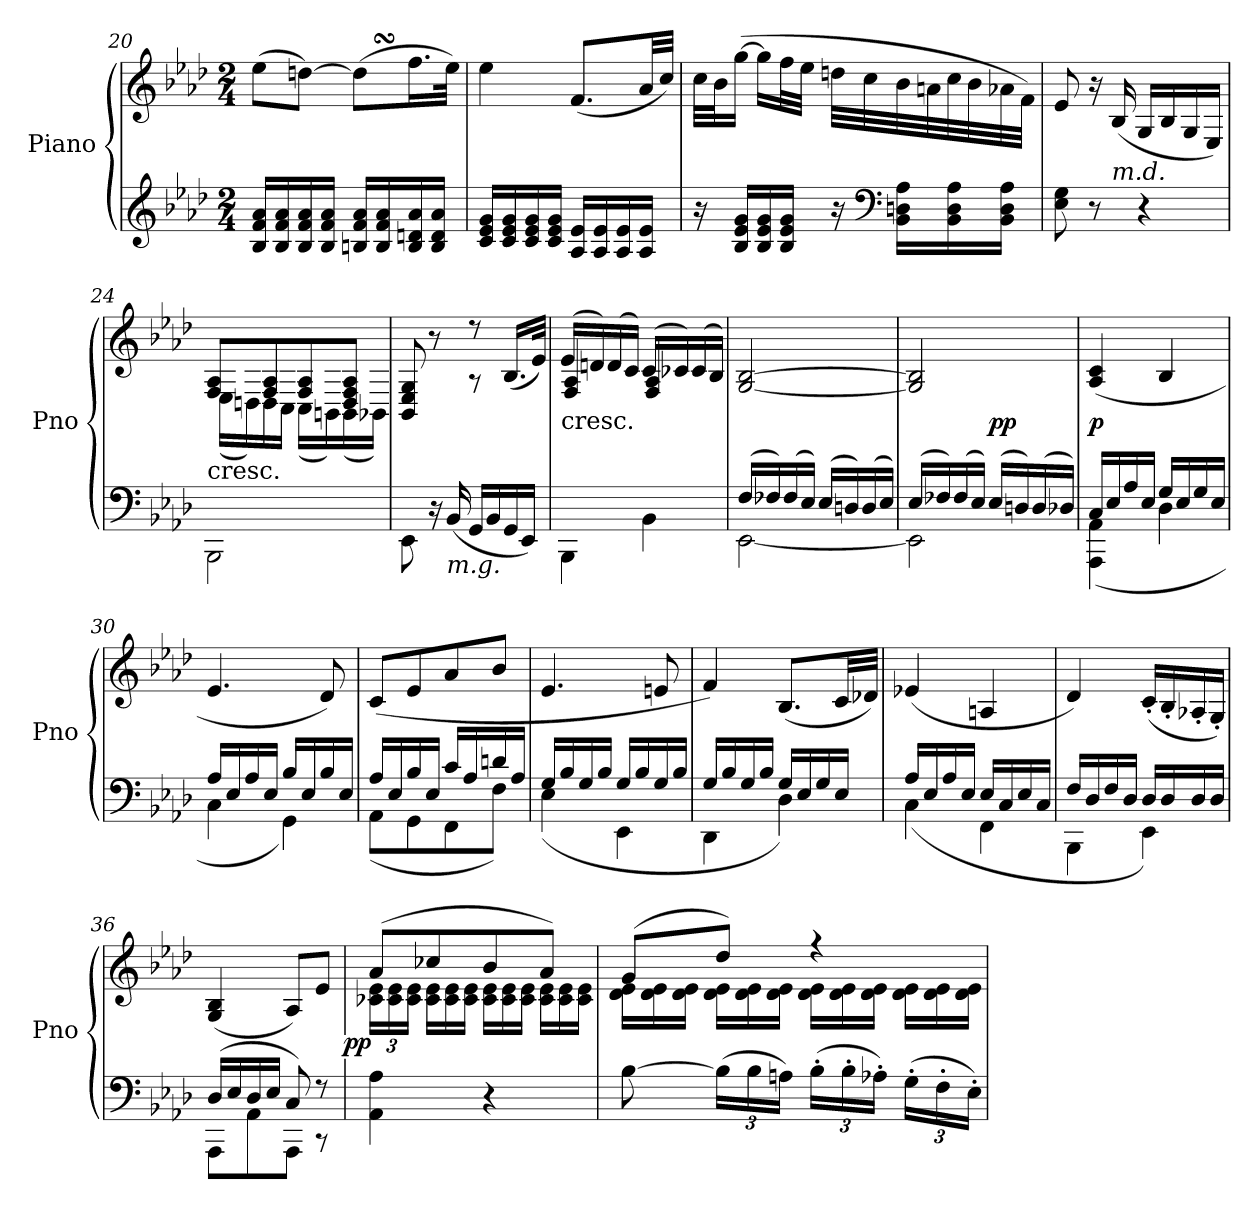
**kern	**kern	**dynam
*part1	*part1	*part1
*staff2	*staff1	*staff1/2
*I"Piano	*	*
*I'Pno	*	*
*clefG2	*clefG2	*
*k[b-e-a-d-]	*k[b-e-a-d-]	*
*A-:	*A-:	*
*M2/4	*M2/4	*
=20	=20	=20
16B- 16f 16a-LL	(8ee-L	.
16B- 16f 16a-	.	.
16B- 16f 16a-	[8ddnJ)	.
16B- 16f 16a-JJ	.	.
16Bn 16f 16a-LL	(8ddSsSL]	.
16B 16f 16a-	.	.
16B 16dn 16a-	16.ffL	.
16B 16d 16a-JJ	.	.
.	32ee-JJk)	.
=21	=21	=21
16c 16e- 16gLL	4ee-	.
16c 16e- 16g	.	.
16c 16e- 16g	.	.
16c 16e- 16gJJ	.	.
16A- 16e-LL	(8.fL	.
16A- 16e-	.	.
16A- 16e-	.	.
16A- 16e-JJ	32a-LL	.
.	32ccJJJ)	.
=22	=22	=22
16r	32ccLLL	.
.	32b-J	.
16B- 16e- 16gLL	([16ggJJ	.
16B- 16e- 16g	16ggLL]	.
16B- 16e- 16gJJ	32ffL	.
.	32ee-JJJ	.
16r	32ddn\LLL	.
.	32cc\	.
*clefF4	*	*
16BB- 16Dn 16A-LL	32b-\	.
.	32an\	.
16BB- 16D 16A-	32cc\	.
.	32b-\	.
16BB- 16D 16A-JJ	32a-X\	.
.	32f\JJJ)	.
=23	=23	=23
*^	*	*
8E- 8G	8.ryy	8e-	.
8r	.	16r	.
!	!LO:TX:a:i:t=m.d.	!	!
.	4ryy	(16B-/	.
4r	.	16G/LL	.
.	.	16B-/	.
.	.	16G/	.
.	16ryy	16E-/JJ)	.
=24	=24	=24	=24
*	*	*^	*
!	!	!LO:TX:c:t=cresc.	!	!
*v	*v	*	*	*
2BBB-\	8F/ 8A-/L	(<16E-\LL	.
.	.	16Dn\)	.
.	8F/ 8A-/	16D\	.
.	.	16C\JJ	.
.	8F/ 8A-/	(<16C\LL	.
.	.	16BBn\)	.
.	8D/ 8F/ 8A-/J	(<16BB\	.
.	.	16BB-X\JJ)	.
=25	=25	=25	=25
8EE-\	4ryy	8BB-/ 8E-/ 8G/	.
16r	.	8r	.
!LO:TX:b:i:t=m.g.	!	!	!
(16BB-	.	.	.
16GGLL	8r	8r	.
16BB-	.	.	.
16GG	(16.B-LL	8ryy	.
16EE-JJ)	.	.	.
.	32e-JJk)	.	.
=26	=26	=26	=26
!	!LO:TX:c:t=cresc.	!	!
4BBB-\	(16e-LL	4F/ 4A-/	.
.	16dn)	.	.
.	(16d	.	.
.	16cJJ)	.	.
4BB-\	(16cLL	4F/ 4A-/	.
.	16c-X)	.	.
.	(16c-	.	.
.	16B-JJ)	.	.
*	*v	*v	*
=27	=27	=27
*^	*	*
(<16FLL	[2EE-	[2G [2B-	.
16F-X)	.	.	.
(<16F-	.	.	.
16E-JJ)	.	.	.
(<16E-LL	.	.	.
16Dn)	.	.	.
(<16D	.	.	.
16E-JJ)	.	.	.
=28	=28	=28	=28
*	*	*^	*
(<16E-LL	2EE-]	2G] 2B-]	4ryy	.
16F-X)	.	.	.	.
(<16F-	.	.	.	.
16E-JJ)	.	.	.	.
(<16E-LL	.	.	4ryy	pp
16Dn)	.	.	.	.
(<16D	.	.	.	.
16D-XJJ)	.	.	.	.
*	*	*v	*v	*
=29	=29	=29	=29
16CLL	(4AAA- 4AA-	(>4A- 4c	p
16E-	.	.	.
16A-	.	.	.
16E-JJ	.	.	.
16GLL	4D-	4B-	.
16E-	.	.	.
16G	.	.	.
16E-JJ	.	.	.
=30	=30	=30	=30
16A-LL	4C	4.e-	.
16E-	.	.	.
16A-	.	.	.
16E-JJ	.	.	.
16B-LL	4GG)	.	.
16E-	.	.	.
16B-	.	8d-)	.
16E-JJ	.	.	.
=31	=31	=31	=31
16A-LL	(8AA-L	(>8cL	.
16E-	.	.	.
16B-	8GG	8e-	.
16E-JJ	.	.	.
16cLL	8FF	8a-	.
16A-	.	.	.
16dn	8FJ)	8b-J	.
16A-JJ	.	.	.
=32	=32	=32	=32
16GLL	(4E-	4.e-	.
16B-	.	.	.
16G	.	.	.
16B-JJ	.	.	.
16GLL	4EE-	.	.
16B-	.	.	.
16G	.	8en	.
16B-JJ	.	.	.
=33	=33	=33	=33
16GLL	4DD-	4f)	.
16B-	.	.	.
16G	.	.	.
16B-JJ	.	.	.
16GLL	4D-)	(8.B-L	.
16E-	.	.	.
16G	.	.	.
16E-JJ	.	32cLL	.
.	.	32d-XJJJ)	.
=34	=34	=34	=34
16A-LL	(4C	(>4e-X	.
16E-	.	.	.
16A-	.	.	.
16E-JJ	.	.	.
16E-LL	4FF	4An	.
16C	.	.	.
16E-	.	.	.
16CJJ	.	.	.
=35	=35	=35	=35
16FLL	4BBB-	4d-)	.
16D-	.	.	.
16F	.	.	.
16D-JJ	.	.	.
16D-LL	4EE-)	(16c'LL	.
16D-	.	16B-'	.
16D-	.	16A-X'	.
16D-JJ	.	16G'JJ)	.
=36	=36	=36	=36
(16D-LL	8AAA-L	(>4G 4B-	.
16E-	.	.	.
16D-	8AA-	.	.
16E-JJ	.	.	.
8C)	8AAA-J	8A-L)	.
8r	8r	8e-J	.
=37	=37	=37	=37
*	*	*^	*
!	!	!	!	!LO:DY:rj
*v	*v	*	*	*
4AA- 4A-	(8a-L	24c-X 24e-LL	pp
.	.	24c- 24e-	.
.	.	24c- 24e-JJ	.
*	*	*Xtuplet	*
.	8cc-X	24c- 24e-LL	.
.	.	24c- 24e-	.
.	.	24c- 24e-JJ	.
4r	8b-	24c- 24e-LL	.
.	.	24c- 24e-	.
.	.	24c- 24e-JJ	.
.	8a-J)	24c- 24e-LL	.
.	.	24c- 24e-	.
.	.	24c- 24e-JJ	.
=38	=38	=38	=38
[8B-	(8gL	24d- 24e-LL	.
.	.	24d- 24e-	.
.	.	24d- 24e-JJ	.
(24B-LL]	8dd-J)	24d- 24e-LL	.
24B-	.	24d- 24e-	.
24AnJJ)	.	24d- 24e-JJ	.
(24B-'LL	4rff	24d- 24e-LL	.
24B-'	.	24d- 24e-	.
24A-X'JJ)	.	24d- 24e-JJ	.
(24G'LL	.	24d- 24e-LL	.
24F'	.	24d- 24e-	.
24E-'JJ)	.	24d- 24e-JJ	.
*	*v	*v	*
=	=	=
*-	*-	*-
